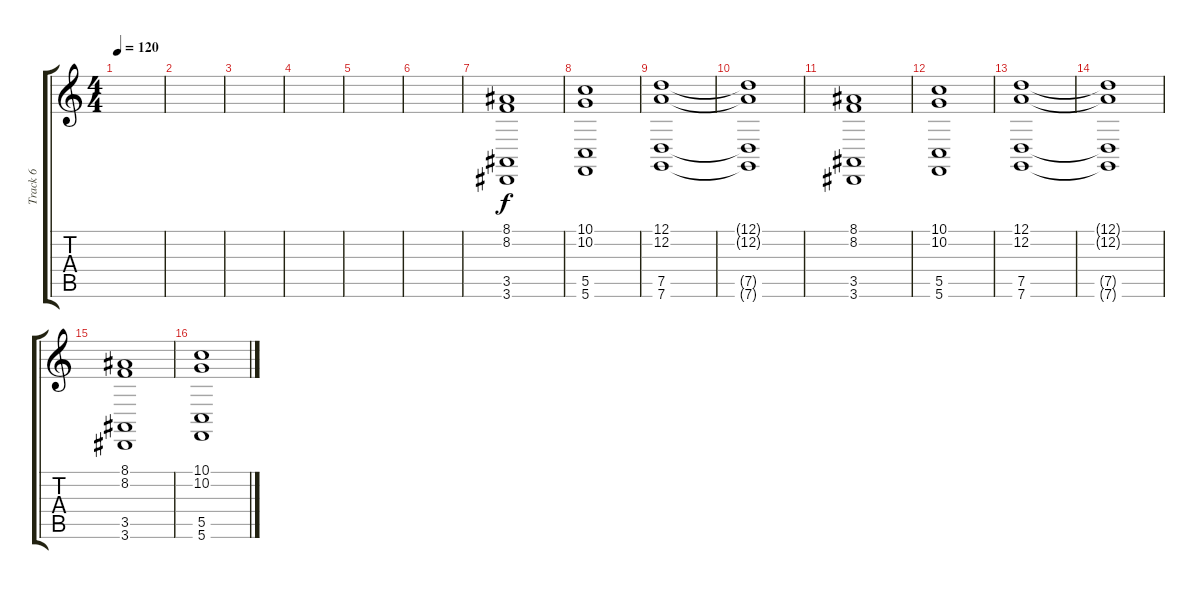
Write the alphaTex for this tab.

\track ("Track 6" "Track 6") {instrument stringensemble1}
\staff {score tabs}
\tuning (D4 A3 F3 C3 G2 C2) {hide}
\ts (4 4)
\tempo 120
\clef g2
\ks c
|
|
|
|
|
|
(8.1 8.2 3.5 3.6).1 |
(10.1 10.2 5.5 5.6).1 |
(12.1 12.2 7.5 7.6).1 |
(12.1{t} 12.2{t} 7.5{t} 7.6{t}).1 |
(8.1 8.2 3.5 3.6).1 |
(10.1 10.2 5.5 5.6).1 |
(12.1 12.2 7.5 7.6).1 |
(12.1{t} 12.2{t} 7.5{t} 7.6{t}).1 |
(8.1 8.2 3.5 3.6).1 |
(10.1 10.2 5.5 5.6).1
